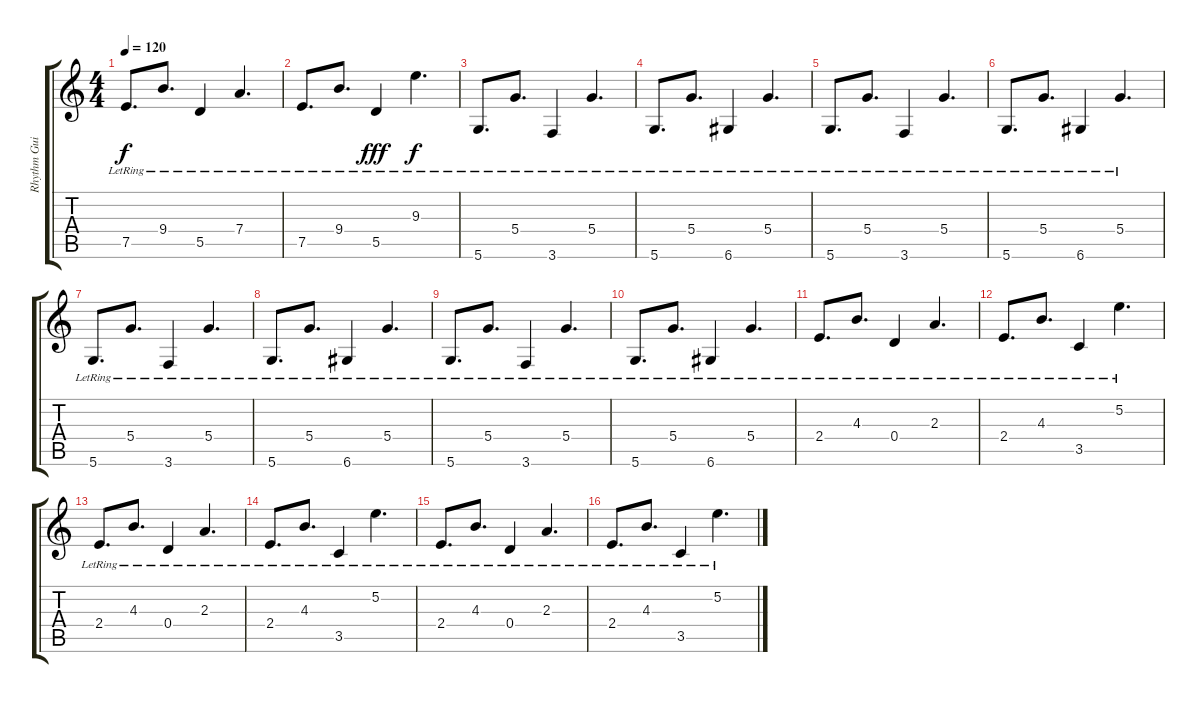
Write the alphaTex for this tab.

\track ("Rhythm Guitar" "Rhythm Gui") {instrument overdrivenguitar}
\staff {score tabs}
\tuning (E4 B3 G3 D3 A2 D2) {hide}
\ts (4 4)
\tempo 120
\clef g2
\ks c
7.5{lr}.8{d dy f instrument electricguitarclean} 9.4{lr}.8{d} 5.5{lr}.4 7.4{lr}.4{d} |
7.5{lr}.8{d} 9.4{lr}.8{d} 5.5{lr}.4{dy fff} 9.3{lr}.4{d dy f} |
5.6{lr}.8{d} 5.4{lr}.8{d} 3.6{lr}.4 5.4{lr}.4{d} |
5.6{lr}.8{d} 5.4{lr}.8{d} 6.6{lr}.4 5.4{lr}.4{d} |
5.6{lr}.8{d} 5.4{lr}.8{d} 3.6{lr}.4 5.4{lr}.4{d} |
5.6{lr}.8{d} 5.4{lr}.8{d} 6.6{lr}.4 5.4{lr}.4{d} |
5.6{lr}.8{d} 5.4{lr}.8{d} 3.6{lr}.4 5.4{lr}.4{d} |
5.6{lr}.8{d} 5.4{lr}.8{d} 6.6{lr}.4 5.4{lr}.4{d} |
5.6{lr}.8{d} 5.4{lr}.8{d} 3.6{lr}.4 5.4{lr}.4{d} |
5.6{lr}.8{d} 5.4{lr}.8{d} 6.6{lr}.4 5.4{lr}.4{d} |
2.4{lr}.8{d} 4.3{lr}.8{d} 0.4{lr}.4 2.3{lr}.4{d} |
2.4{lr}.8{d} 4.3{lr}.8{d} 3.5{lr}.4 5.2{lr}.4{d} |
2.4{lr}.8{d} 4.3{lr}.8{d} 0.4{lr}.4 2.3{lr}.4{d} |
2.4{lr}.8{d} 4.3{lr}.8{d} 3.5{lr}.4 5.2{lr}.4{d} |
2.4{lr}.8{d} 4.3{lr}.8{d} 0.4{lr}.4 2.3{lr}.4{d} |
2.4{lr}.8{d} 4.3{lr}.8{d} 3.5{lr}.4 5.2{lr}.4{d}
